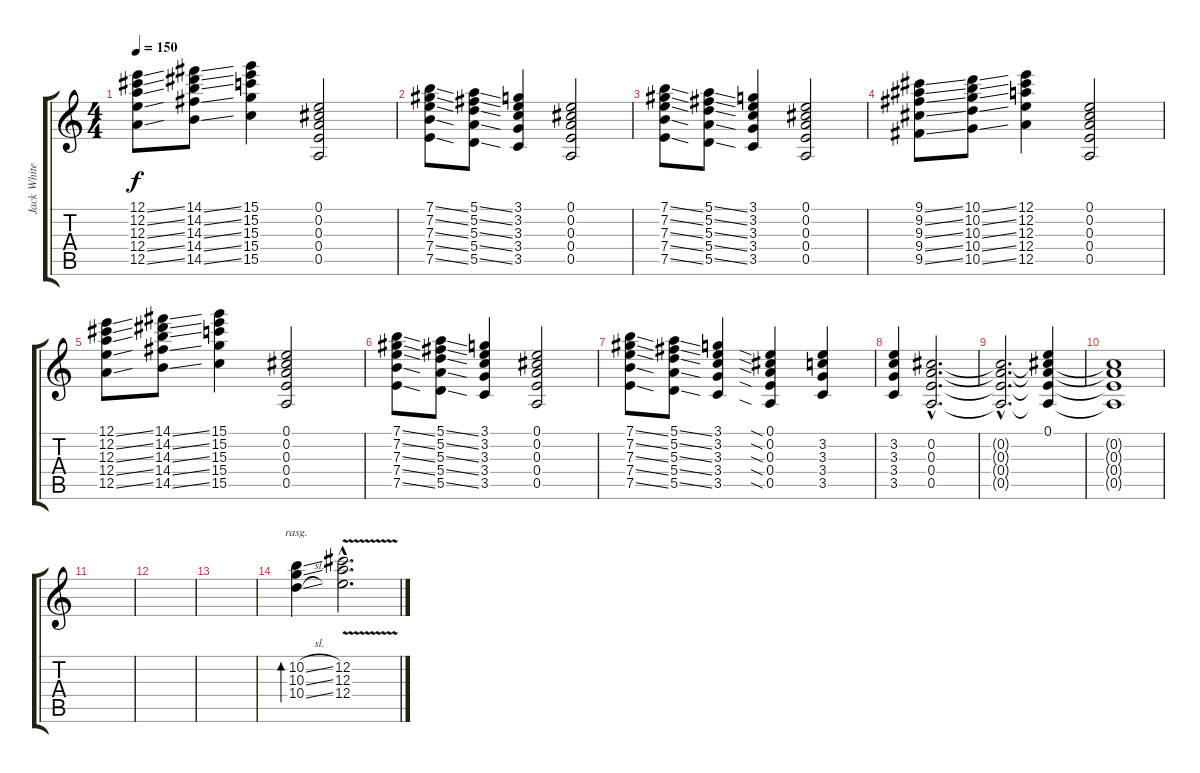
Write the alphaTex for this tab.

\track ("Jack White (Open A)" "Jack White") {instrument overdrivenguitar}
\staff {score tabs}
\tuning (E4 Db4 A3 E3 A2 E2) {hide}
\ts (4 4)
\tempo 150
\clef g2
\ks c
(12.1{ss} 12.2{ss} 12.3{ss} 12.4{ss} 12.5{ss}).8{dy f} (14.1{ss} 14.2{ss} 14.3{ss} 14.4{ss} 14.5{ss}).8 (15.1 15.2 15.3 15.4 15.5).4 (0.1 0.2 0.3 0.4 0.5).2 |
(7.1{ss} 7.2{ss} 7.3{ss} 7.4{ss} 7.5{ss}).8 (5.1{ss} 5.2{ss} 5.3{ss} 5.4{ss} 5.5{ss}).8 (3.1 3.2 3.3 3.4 3.5).4 (0.1 0.2 0.3 0.4 0.5).2 |
(7.1{ss} 7.2{ss} 7.3{ss} 7.4{ss} 7.5{ss}).8 (5.1{ss} 5.2{ss} 5.3{ss} 5.4{ss} 5.5{ss}).8 (3.1 3.2 3.3 3.4 3.5).4 (0.1 0.2 0.3 0.4 0.5).2 |
(9.1{ss} 9.2{ss} 9.3{ss} 9.4{ss} 9.5{ss}).8 (10.1{ss} 10.2{ss} 10.3{ss} 10.4{ss} 10.5{ss}).8 (12.1 12.2 12.3 12.4 12.5).4 (0.1 0.2 0.3 0.4 0.5).2 |
(12.1{ss} 12.2{ss} 12.3{ss} 12.4{ss} 12.5{ss}).8 (14.1{ss} 14.2{ss} 14.3{ss} 14.4{ss} 14.5{ss}).8 (15.1 15.2 15.3 15.4 15.5).4 (0.1 0.2 0.3 0.4 0.5).2 |
(7.1{ss} 7.2{ss} 7.3{ss} 7.4{ss} 7.5{ss}).8 (5.1{ss} 5.2{ss} 5.3{ss} 5.4{ss} 5.5{ss}).8 (3.1 3.2 3.3 3.4 3.5).4 (0.1 0.2 0.3 0.4 0.5).2 |
(7.1{ss} 7.2{ss} 7.3{ss} 7.4{ss} 7.5{ss}).8 (5.1{ss} 5.2{ss} 5.3{ss} 5.4{ss} 5.5{ss}).8 (3.1 3.2 3.3 3.4 3.5).4 (0.1{sia} 0.2{sia} 0.3{sia} 0.4{sia} 0.5{sia}).4 (3.2 3.3 3.4 3.5).4 |
(3.2 3.3 3.4 3.5).4 (0.2{hac} 0.3{hac} 0.4{hac} 0.5{hac}).2{d volume 1} |
(0.2{hac t} 0.3{hac t} 0.4{hac t} 0.5{hac t}).2{d} (0.1 0.2{t} 0.3{t} 0.4{t} 0.5{t}).4 |
(0.2{t} 0.3{t} 0.4{t} 0.5{t}).1 |
|
|
|
(10.2{sl} 10.3{sl} 10.4{sl}).4{bd 120 rasg ii volume 13} (12.2{v hac} 12.3{v hac} 12.4{v hac}).2{d}
